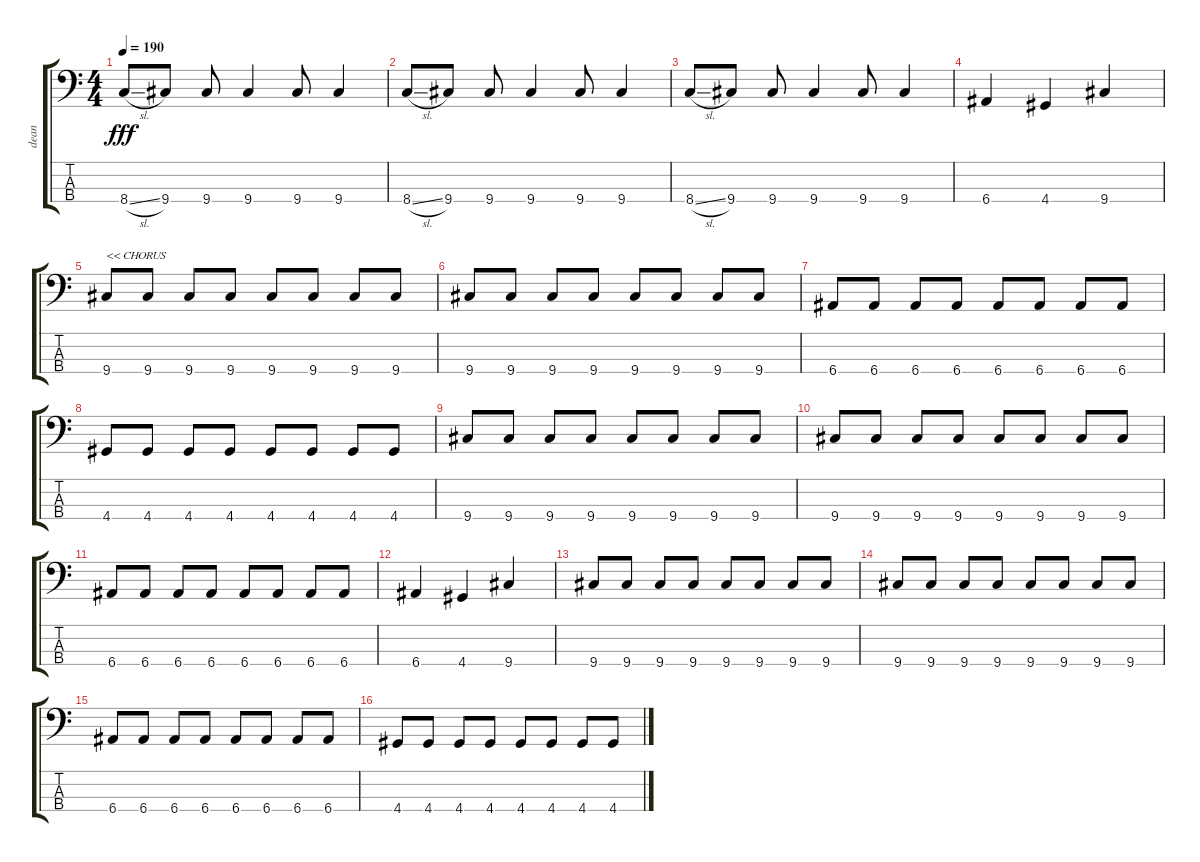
\track ("dean" "dean") {instrument electricbassfinger}
\staff {score tabs}
\tuning (G2 D2 A1 E1) {hide}
\ts (4 4)
\tempo 190
\clef f4
\ks c
8.4{sl}.8{dy fff} 9.4.8 9.4.8 9.4.4 9.4.8 9.4.4 |
8.4{sl}.8 9.4.8 9.4.8 9.4.4 9.4.8 9.4.4 |
8.4{sl}.8 9.4.8 9.4.8 9.4.4 9.4.8 9.4.4 |
6.4.4 4.4.4 9.4.4 |
9.4.8{txt "<< CHORUS"} 9.4.8 9.4.8 9.4.8 9.4.8 9.4.8 9.4.8 9.4.8 |
9.4.8 9.4.8 9.4.8 9.4.8 9.4.8 9.4.8 9.4.8 9.4.8 |
6.4.8 6.4.8 6.4.8 6.4.8 6.4.8 6.4.8 6.4.8 6.4.8 |
4.4.8 4.4.8 4.4.8 4.4.8 4.4.8 4.4.8 4.4.8 4.4.8 |
9.4.8 9.4.8 9.4.8 9.4.8 9.4.8 9.4.8 9.4.8 9.4.8 |
9.4.8 9.4.8 9.4.8 9.4.8 9.4.8 9.4.8 9.4.8 9.4.8 |
6.4.8 6.4.8 6.4.8 6.4.8 6.4.8 6.4.8 6.4.8 6.4.8 |
6.4.4 4.4.4 9.4.4 |
9.4.8 9.4.8 9.4.8 9.4.8 9.4.8 9.4.8 9.4.8 9.4.8 |
9.4.8 9.4.8 9.4.8 9.4.8 9.4.8 9.4.8 9.4.8 9.4.8 |
6.4.8 6.4.8 6.4.8 6.4.8 6.4.8 6.4.8 6.4.8 6.4.8 |
4.4.8 4.4.8 4.4.8 4.4.8 4.4.8 4.4.8 4.4.8 4.4.8
